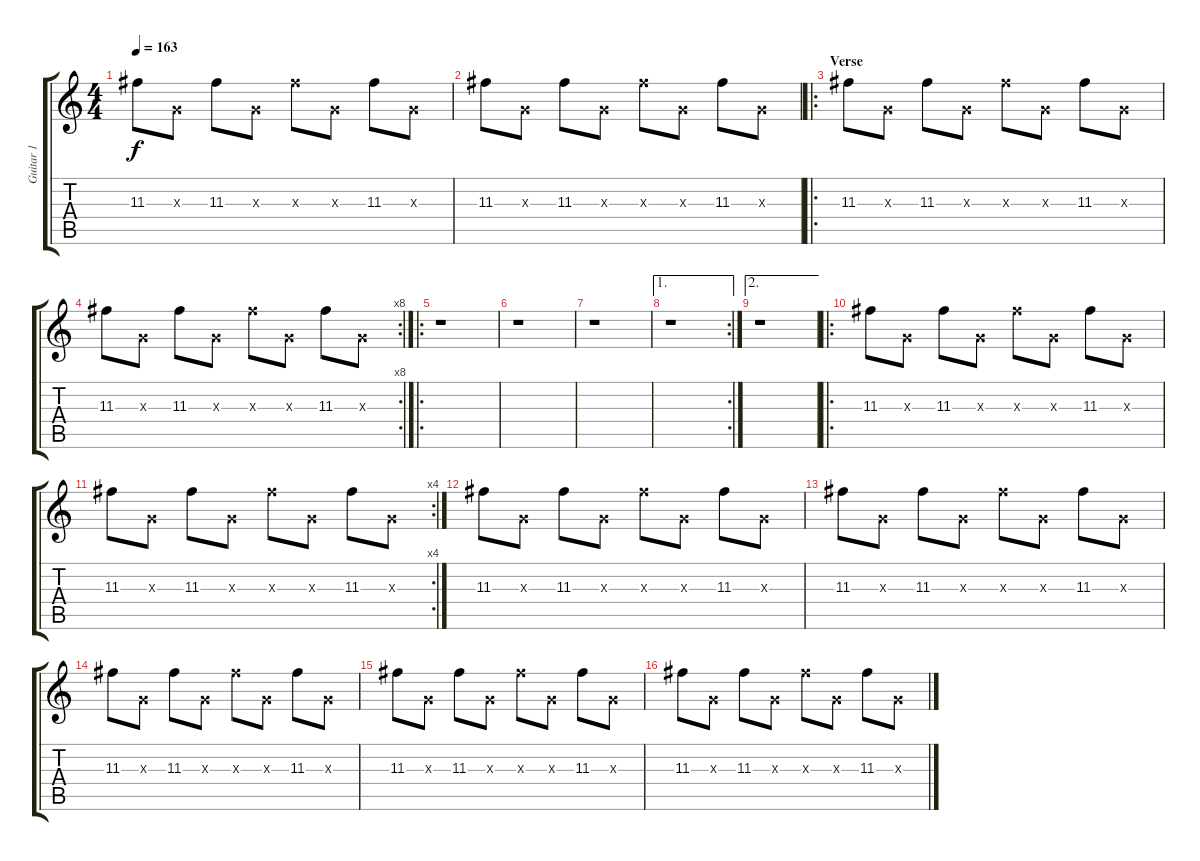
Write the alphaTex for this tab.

\track ("Guitar 1" "Guitar 1") {instrument overdrivenguitar}
\staff {score tabs}
\tuning (E4 B3 G3 D3 A2 E2) {hide}
\ts (4 4)
\tempo 163
\clef g2
\ks c
11.3.8{dy f} 0.3{x}.8 11.3.8 0.3{x}.8 11.3{x}.8 0.3{x}.8 11.3.8 0.3{x}.8 |
11.3.8 0.3{x}.8 11.3.8 0.3{x}.8 11.3{x}.8 0.3{x}.8 11.3.8 0.3{x}.8 |
\ro
\section ("" "Verse")
11.3.8 0.3{x}.8 11.3.8 0.3{x}.8 11.3{x}.8 0.3{x}.8 11.3.8 0.3{x}.8 |
\rc 8
11.3.8 0.3{x}.8 11.3.8 0.3{x}.8 11.3{x}.8 0.3{x}.8 11.3.8 0.3{x}.8 |
\ro
r.1 |
r.1 |
r.1 |
\ae 1
\rc 2
r.1 |
\ae 2
r.1 |
\ro
11.3.8 0.3{x}.8 11.3.8 0.3{x}.8 11.3{x}.8 0.3{x}.8 11.3.8 0.3{x}.8 |
\rc 4
11.3.8 0.3{x}.8 11.3.8 0.3{x}.8 11.3{x}.8 0.3{x}.8 11.3.8 0.3{x}.8 |
11.3.8 0.3{x}.8 11.3.8 0.3{x}.8 11.3{x}.8 0.3{x}.8 11.3.8 0.3{x}.8 |
11.3.8 0.3{x}.8 11.3.8 0.3{x}.8 11.3{x}.8 0.3{x}.8 11.3.8 0.3{x}.8 |
11.3.8 0.3{x}.8 11.3.8 0.3{x}.8 11.3{x}.8 0.3{x}.8 11.3.8 0.3{x}.8 |
11.3.8 0.3{x}.8 11.3.8 0.3{x}.8 11.3{x}.8 0.3{x}.8 11.3.8 0.3{x}.8 |
11.3.8 0.3{x}.8 11.3.8 0.3{x}.8 11.3{x}.8 0.3{x}.8 11.3.8 0.3{x}.8
